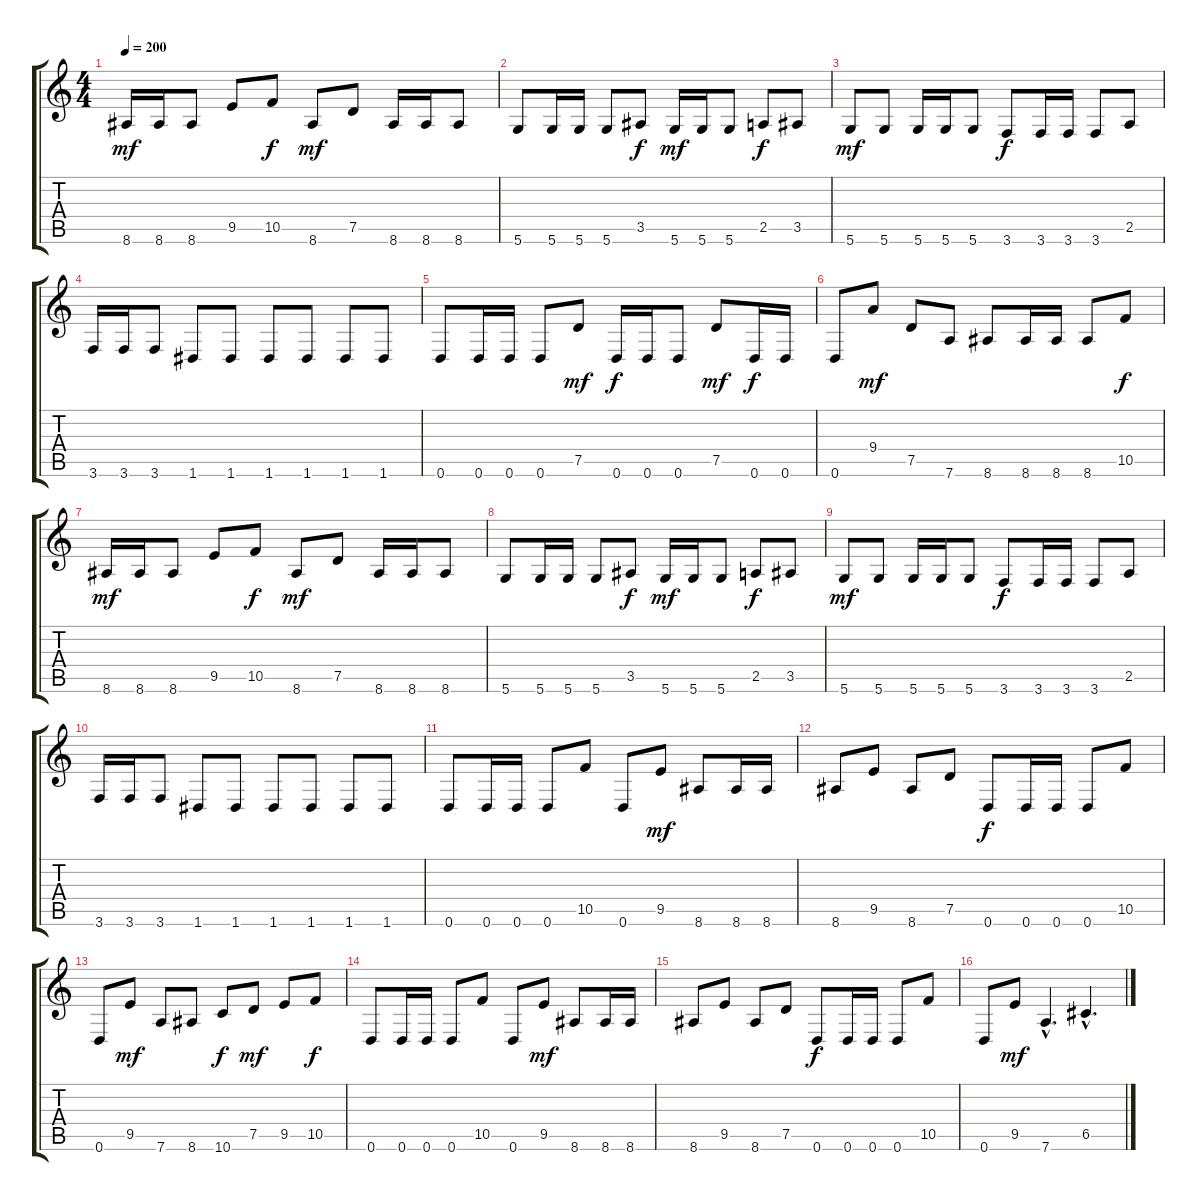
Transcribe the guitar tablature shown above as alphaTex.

\track "" {instrument overdrivenguitar}
\staff {score tabs}
\tuning (D4 A3 F3 C3 G2 D2) {hide}
\ts (4 4)
\tempo 200
\clef g2
\ks c
8.6.16{dy mf} 8.6.16 8.6.8 9.5.8 10.5.8{dy f} 8.6.8{dy mf} 7.5.8 8.6.16 8.6.16 8.6.8 |
5.6.8 5.6.16 5.6.16 5.6.8 3.5.8{dy f} 5.6.16{dy mf} 5.6.16 5.6.8 2.5.8{dy f} 3.5.8 |
5.6.8{dy mf} 5.6.8 5.6.16 5.6.16 5.6.8 3.6.8{dy f} 3.6.16 3.6.16 3.6.8 2.5.8 |
3.6.16 3.6.16 3.6.8 1.6.8 1.6.8 1.6.8 1.6.8 1.6.8 1.6.8 |
0.6.8 0.6.16 0.6.16 0.6.8 7.5.8{dy mf} 0.6.16{dy f} 0.6.16 0.6.8 7.5.8{dy mf} 0.6.16{dy f} 0.6.16 |
0.6.8 9.4.8{dy mf} 7.5.8 7.6.8 8.6.8 8.6.16 8.6.16 8.6.8 10.5.8{dy f} |
8.6.16{dy mf} 8.6.16 8.6.8 9.5.8 10.5.8{dy f} 8.6.8{dy mf} 7.5.8 8.6.16 8.6.16 8.6.8 |
5.6.8 5.6.16 5.6.16 5.6.8 3.5.8{dy f} 5.6.16{dy mf} 5.6.16 5.6.8 2.5.8{dy f} 3.5.8 |
5.6.8{dy mf} 5.6.8 5.6.16 5.6.16 5.6.8 3.6.8{dy f} 3.6.16 3.6.16 3.6.8 2.5.8 |
3.6.16 3.6.16 3.6.8 1.6.8 1.6.8 1.6.8 1.6.8 1.6.8 1.6.8 |
0.6.8 0.6.16 0.6.16 0.6.8 10.5.8 0.6.8 9.5.8{dy mf} 8.6.8 8.6.16 8.6.16 |
8.6.8 9.5.8 8.6.8 7.5.8 0.6.8{dy f} 0.6.16 0.6.16 0.6.8 10.5.8 |
0.6.8 9.5.8{dy mf} 7.6.8 8.6.8 10.6.8{dy f} 7.5.8{dy mf} 9.5.8 10.5.8{dy f} |
0.6.8 0.6.16 0.6.16 0.6.8 10.5.8 0.6.8 9.5.8{dy mf} 8.6.8 8.6.16 8.6.16 |
8.6.8 9.5.8 8.6.8 7.5.8 0.6.8{dy f} 0.6.16 0.6.16 0.6.8 10.5.8 |
0.6.8 9.5.8{dy mf} 7.6{hac}.4{d} 6.5{hac}.4{d}
